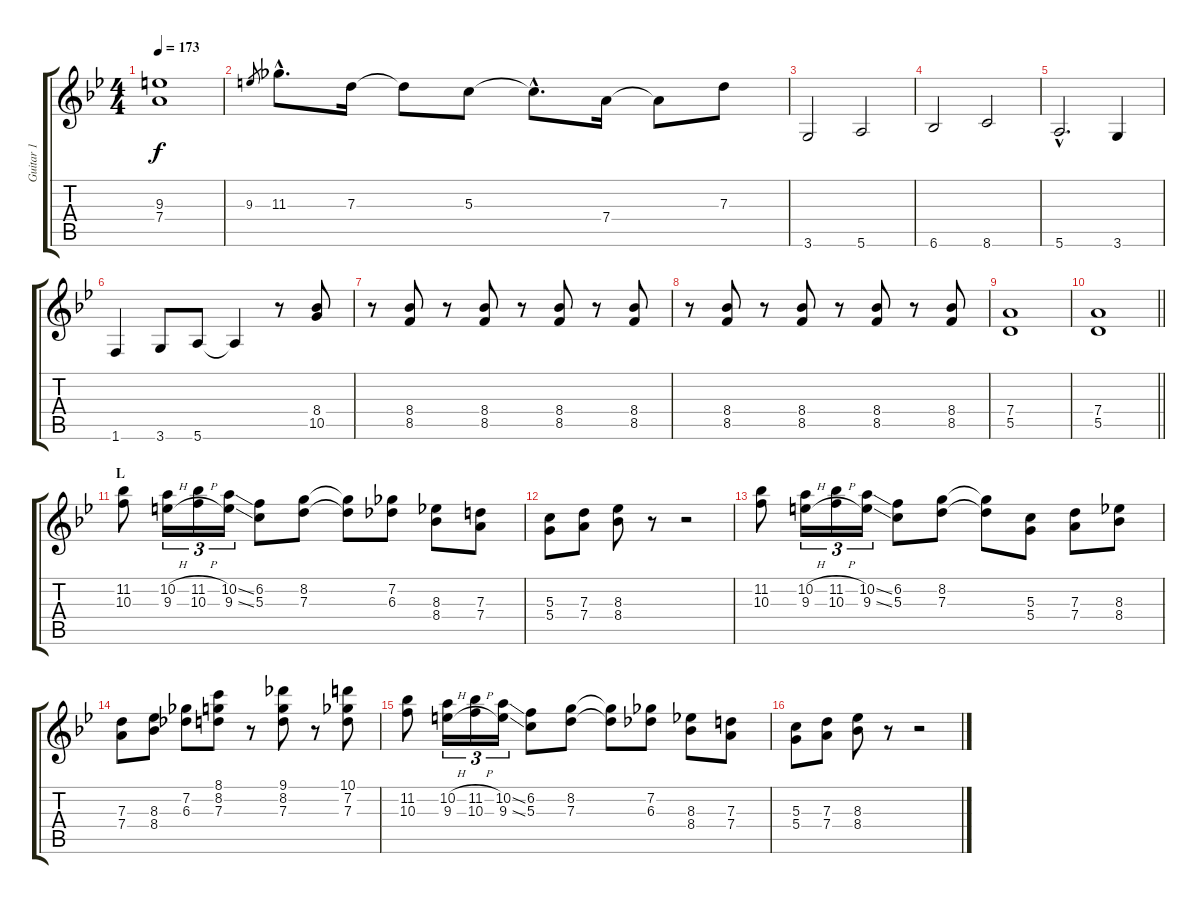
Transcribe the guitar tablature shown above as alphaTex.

\track ("Guitar 1" "Guitar 1") {instrument overdrivenguitar}
\staff {score tabs}
\tuning (E4 B3 G3 D3 A2 E2) {hide}
\ts (4 4)
\tempo 173
\clef g2
\ks bb
(9.3 7.4).1{dy f} |
9.3.8{gr} 11.3{hac}.8{d} 7.3.16 7.3{t}.8 5.3.8 5.3{hac t}.8{d} 7.4.16 7.4{t}.8 7.3.8 |
3.6.2 5.6.2 |
6.6.2 8.6.2 |
5.6{hac}.2{d} 3.6.4 |
1.6.4 3.6.8 5.6.8 5.6{t}.4 r.8 (8.4 10.5).8 |
r.8 (8.4 8.5).8 r.8 (8.4 8.5).8 r.8 (8.4 8.5).8 r.8 (8.4 8.5).8 |
r.8 (8.4 8.5).8 r.8 (8.4 8.5).8 r.8 (8.4 8.5).8 r.8 (8.4 8.5).8 |
(7.4 5.5).1 |
\barLineRight lightlight
(7.4 5.5).1 |
\section ("" "L")
(11.2 10.3).8 (10.2{h} 9.3{h}).16{tu (3 2)} (11.2{h} 10.3{h}).16{tu (3 2)} (10.2{ss} 9.3{ss}).16{tu (3 2)} (6.2 5.3).8 (8.2 7.3).8 (8.2{t} 7.3{t}).8 (7.2 6.3).8 (8.3 8.4).8 (7.3 7.4).8 |
(5.3 5.4).8 (7.3 7.4).8 (8.3 8.4).8 r.8 r.2 |
(11.2 10.3).8 (10.2{h} 9.3{h}).16{tu (3 2)} (11.2{h} 10.3{h}).16{tu (3 2)} (10.2{ss} 9.3{ss}).16{tu (3 2)} (6.2 5.3).8 (8.2 7.3).8 (8.2{t} 7.3{t}).8 (5.3 5.4).8 (7.3 7.4).8 (8.3 8.4).8 |
(7.3 7.4).8 (8.3 8.4).8 (7.2 6.3).8 (8.1 8.2 7.3).8 r.8 (9.1 8.2 7.3).8 r.8 (10.1 7.2 7.3).8 |
(11.2 10.3).8 (10.2{h} 9.3{h}).16{tu (3 2)} (11.2{h} 10.3{h}).16{tu (3 2)} (10.2{ss} 9.3{ss}).16{tu (3 2)} (6.2 5.3).8 (8.2 7.3).8 (8.2{t} 7.3{t}).8 (7.2 6.3).8 (8.3 8.4).8 (7.3 7.4).8 |
(5.3 5.4).8 (7.3 7.4).8 (8.3 8.4).8 r.8 r.2
